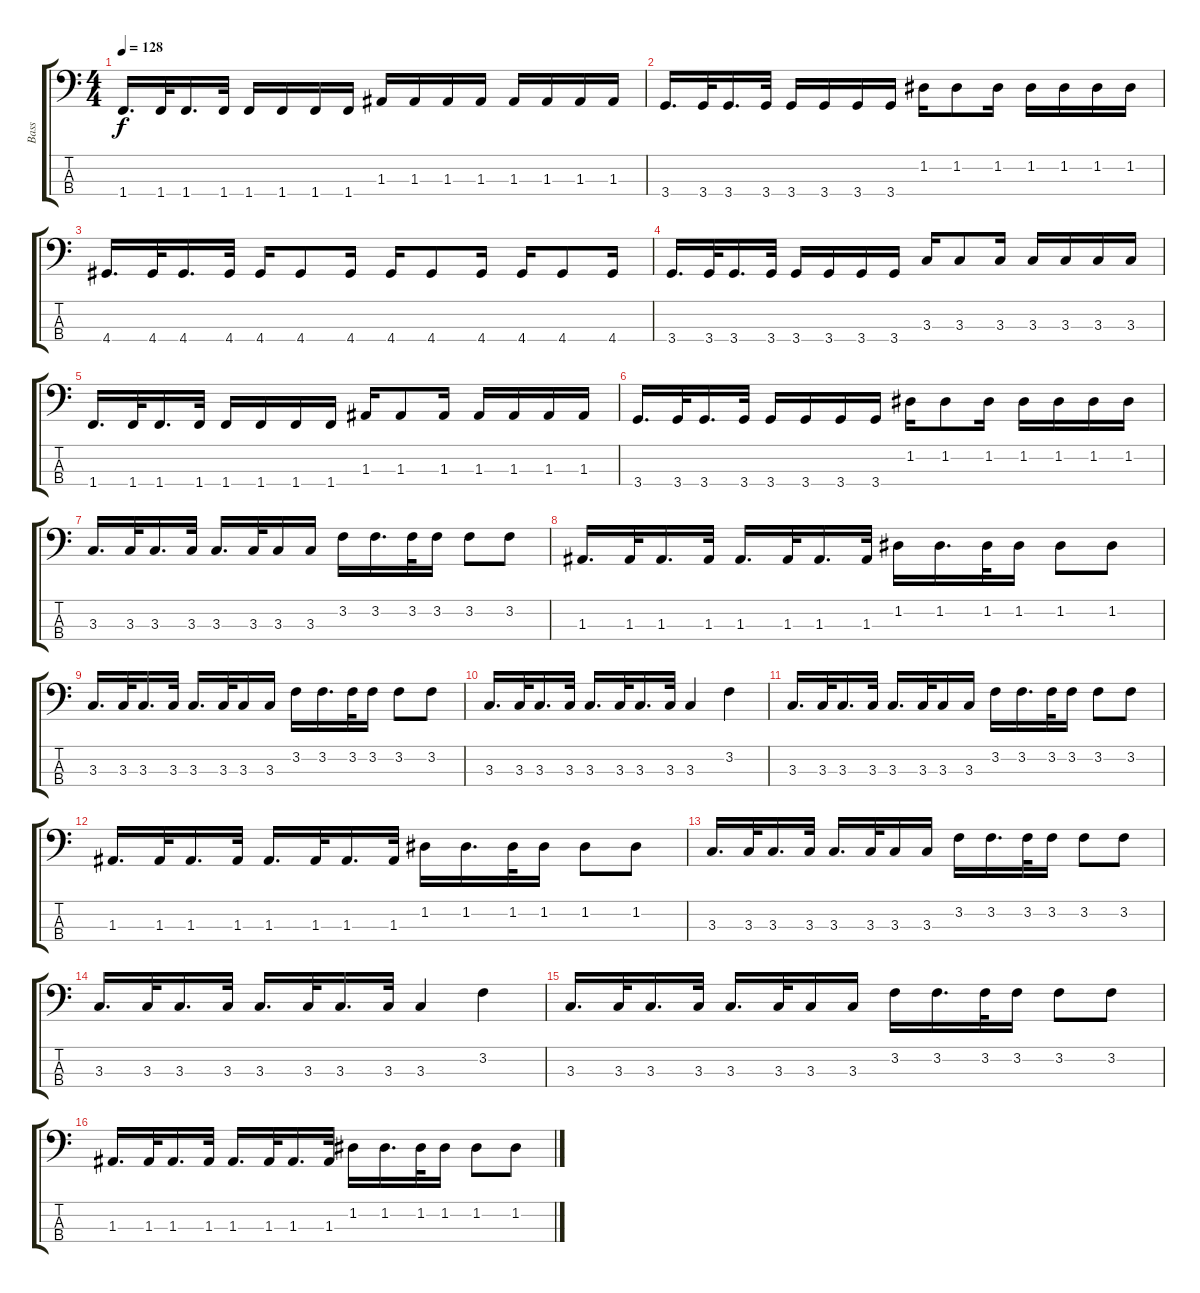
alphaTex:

\track ("Bass" "Bass") {instrument electricbassfinger}
\staff {score tabs}
\tuning (G2 D2 A1 E1) {hide}
\ts (4 4)
\tempo 128
\clef f4
\ks c
1.4.16{d dy f} 1.4.32 1.4.16{d} 1.4.32 1.4.16 1.4.16 1.4.16 1.4.16 1.3.16 1.3.16 1.3.16 1.3.16 1.3.16 1.3.16 1.3.16 1.3.16 |
3.4.16{d} 3.4.32 3.4.16{d} 3.4.32 3.4.16 3.4.16 3.4.16 3.4.16 1.2.16 1.2.8 1.2.16 1.2.16 1.2.16 1.2.16 1.2.16 |
4.4.16{d} 4.4.32 4.4.16{d} 4.4.32 4.4.16 4.4.8 4.4.16 4.4.16 4.4.8 4.4.16 4.4.16 4.4.8 4.4.16 |
3.4.16{d} 3.4.32 3.4.16{d} 3.4.32 3.4.16 3.4.16 3.4.16 3.4.16 3.3.16 3.3.8 3.3.16 3.3.16 3.3.16 3.3.16 3.3.16 |
1.4.16{d} 1.4.32 1.4.16{d} 1.4.32 1.4.16 1.4.16 1.4.16 1.4.16 1.3.16 1.3.8 1.3.16 1.3.16 1.3.16 1.3.16 1.3.16 |
3.4.16{d} 3.4.32 3.4.16{d} 3.4.32 3.4.16 3.4.16 3.4.16 3.4.16 1.2.16 1.2.8 1.2.16 1.2.16 1.2.16 1.2.16 1.2.16 |
3.3.16{d} 3.3.32 3.3.16{d} 3.3.32 3.3.16{d} 3.3.32 3.3.16 3.3.16 3.2.16 3.2.16{d} 3.2.32 3.2.16 3.2.8 3.2.8 |
1.3.16{d} 1.3.32 1.3.16{d} 1.3.32 1.3.16{d} 1.3.32 1.3.16{d} 1.3.32 1.2.16 1.2.16{d} 1.2.32 1.2.16 1.2.8 1.2.8 |
3.3.16{d} 3.3.32 3.3.16{d} 3.3.32 3.3.16{d} 3.3.32 3.3.16 3.3.16 3.2.16 3.2.16{d} 3.2.32 3.2.16 3.2.8 3.2.8 |
3.3.16{d} 3.3.32 3.3.16{d} 3.3.32 3.3.16{d} 3.3.32 3.3.16{d} 3.3.32 3.3.4 3.2.4 |
3.3.16{d} 3.3.32 3.3.16{d} 3.3.32 3.3.16{d} 3.3.32 3.3.16 3.3.16 3.2.16 3.2.16{d} 3.2.32 3.2.16 3.2.8 3.2.8 |
1.3.16{d} 1.3.32 1.3.16{d} 1.3.32 1.3.16{d} 1.3.32 1.3.16{d} 1.3.32 1.2.16 1.2.16{d} 1.2.32 1.2.16 1.2.8 1.2.8 |
3.3.16{d} 3.3.32 3.3.16{d} 3.3.32 3.3.16{d} 3.3.32 3.3.16 3.3.16 3.2.16 3.2.16{d} 3.2.32 3.2.16 3.2.8 3.2.8 |
3.3.16{d} 3.3.32 3.3.16{d} 3.3.32 3.3.16{d} 3.3.32 3.3.16{d} 3.3.32 3.3.4 3.2.4 |
3.3.16{d} 3.3.32 3.3.16{d} 3.3.32 3.3.16{d} 3.3.32 3.3.16 3.3.16 3.2.16 3.2.16{d} 3.2.32 3.2.16 3.2.8 3.2.8 |
1.3.16{d} 1.3.32 1.3.16{d} 1.3.32 1.3.16{d} 1.3.32 1.3.16{d} 1.3.32 1.2.16 1.2.16{d} 1.2.32 1.2.16 1.2.8 1.2.8
